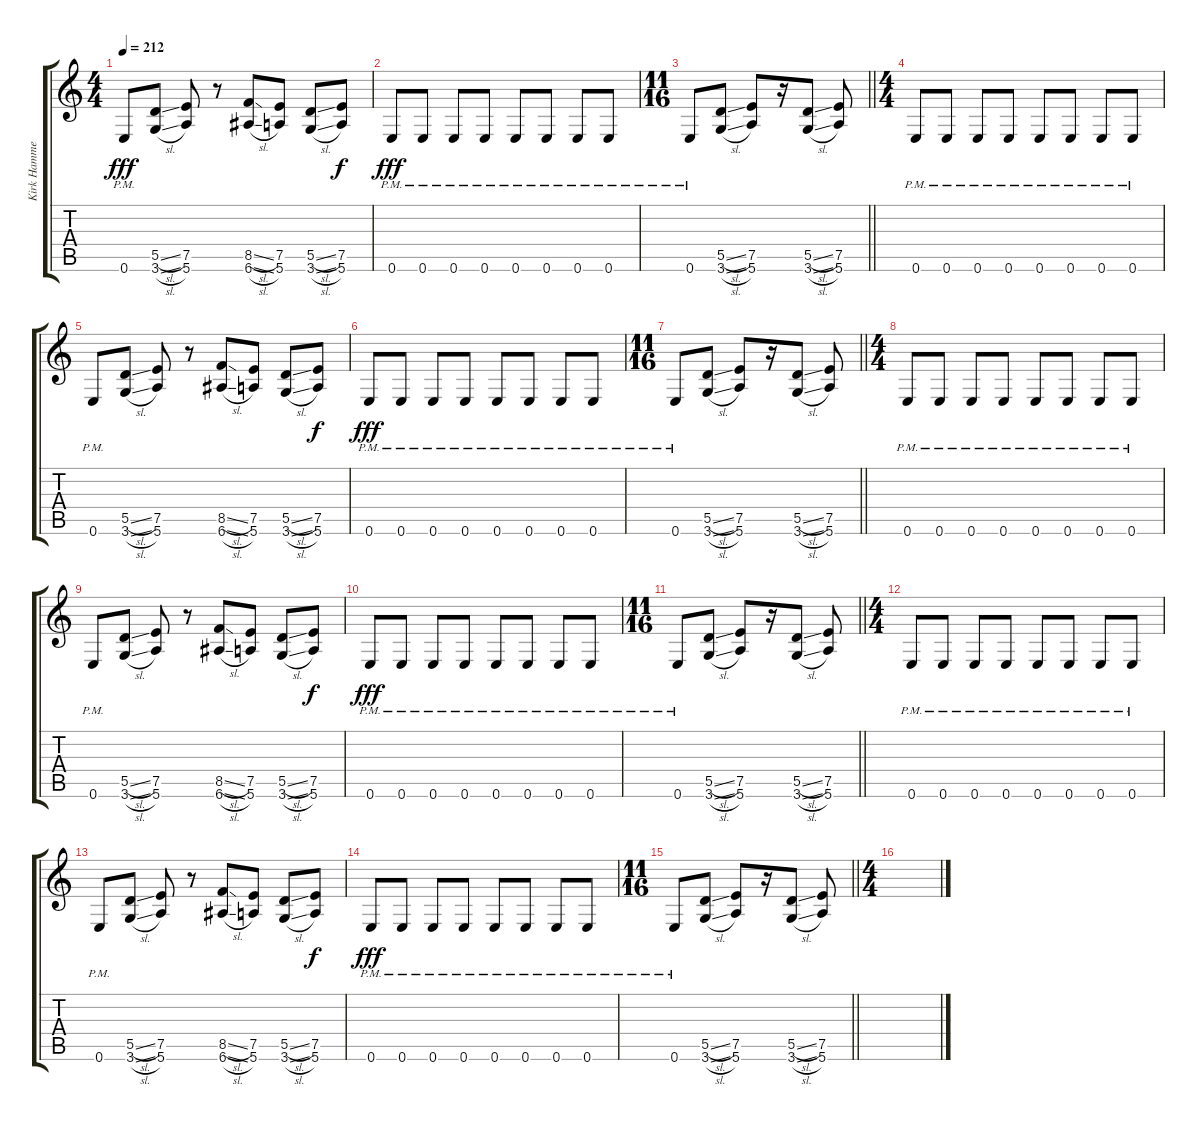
\track ("Kirk Hammet" "Kirk Hamme") {instrument distortionguitar}
\staff {score tabs}
\tuning (E4 B3 G3 D3 A2 E2) {hide}
\ts (4 4)
\tempo 212
\clef g2
\ks c
0.6{pm}.8{dy fff} (5.5{sl} 3.6{sl}).8 (7.5 5.6).8 r.8 (8.5{sl} 6.6{sl}).8 (7.5 5.6).8 (5.5{sl} 3.6{sl}).8 (7.5 5.6).8{dy f} |
0.6{pm}.8{dy fff} 0.6{pm}.8 0.6{pm}.8 0.6{pm}.8 0.6{pm}.8 0.6{pm}.8 0.6{pm}.8 0.6{pm}.8 |
\ts (11 16)
\barLineRight lightlight
0.6{pm}.8 (5.5{sl} 3.6{sl}).8 (7.5 5.6).8 r.16 (5.5{sl} 3.6{sl}).8 (7.5 5.6).8 |
\ts (4 4)
0.6{pm}.8 0.6{pm}.8 0.6{pm}.8 0.6{pm}.8 0.6{pm}.8 0.6{pm}.8 0.6{pm}.8 0.6{pm}.8 |
0.6{pm}.8 (5.5{sl} 3.6{sl}).8 (7.5 5.6).8 r.8 (8.5{sl} 6.6{sl}).8 (7.5 5.6).8 (5.5{sl} 3.6{sl}).8 (7.5 5.6).8{dy f} |
0.6{pm}.8{dy fff} 0.6{pm}.8 0.6{pm}.8 0.6{pm}.8 0.6{pm}.8 0.6{pm}.8 0.6{pm}.8 0.6{pm}.8 |
\ts (11 16)
\barLineRight lightlight
0.6{pm}.8 (5.5{sl} 3.6{sl}).8 (7.5 5.6).8 r.16 (5.5{sl} 3.6{sl}).8 (7.5 5.6).8 |
\ts (4 4)
0.6{pm}.8 0.6{pm}.8 0.6{pm}.8 0.6{pm}.8 0.6{pm}.8 0.6{pm}.8 0.6{pm}.8 0.6{pm}.8 |
0.6{pm}.8 (5.5{sl} 3.6{sl}).8 (7.5 5.6).8 r.8 (8.5{sl} 6.6{sl}).8 (7.5 5.6).8 (5.5{sl} 3.6{sl}).8 (7.5 5.6).8{dy f} |
0.6{pm}.8{dy fff} 0.6{pm}.8 0.6{pm}.8 0.6{pm}.8 0.6{pm}.8 0.6{pm}.8 0.6{pm}.8 0.6{pm}.8 |
\ts (11 16)
\barLineRight lightlight
0.6{pm}.8 (5.5{sl} 3.6{sl}).8 (7.5 5.6).8 r.16 (5.5{sl} 3.6{sl}).8 (7.5 5.6).8 |
\ts (4 4)
0.6{pm}.8 0.6{pm}.8 0.6{pm}.8 0.6{pm}.8 0.6{pm}.8 0.6{pm}.8 0.6{pm}.8 0.6{pm}.8 |
0.6{pm}.8 (5.5{sl} 3.6{sl}).8 (7.5 5.6).8 r.8 (8.5{sl} 6.6{sl}).8 (7.5 5.6).8 (5.5{sl} 3.6{sl}).8 (7.5 5.6).8{dy f} |
0.6{pm}.8{dy fff} 0.6{pm}.8 0.6{pm}.8 0.6{pm}.8 0.6{pm}.8 0.6{pm}.8 0.6{pm}.8 0.6{pm}.8 |
\ts (11 16)
\barLineRight lightlight
0.6{pm}.8 (5.5{sl} 3.6{sl}).8 (7.5 5.6).8 r.16 (5.5{sl} 3.6{sl}).8 (7.5 5.6).8 |
\ts (4 4)
